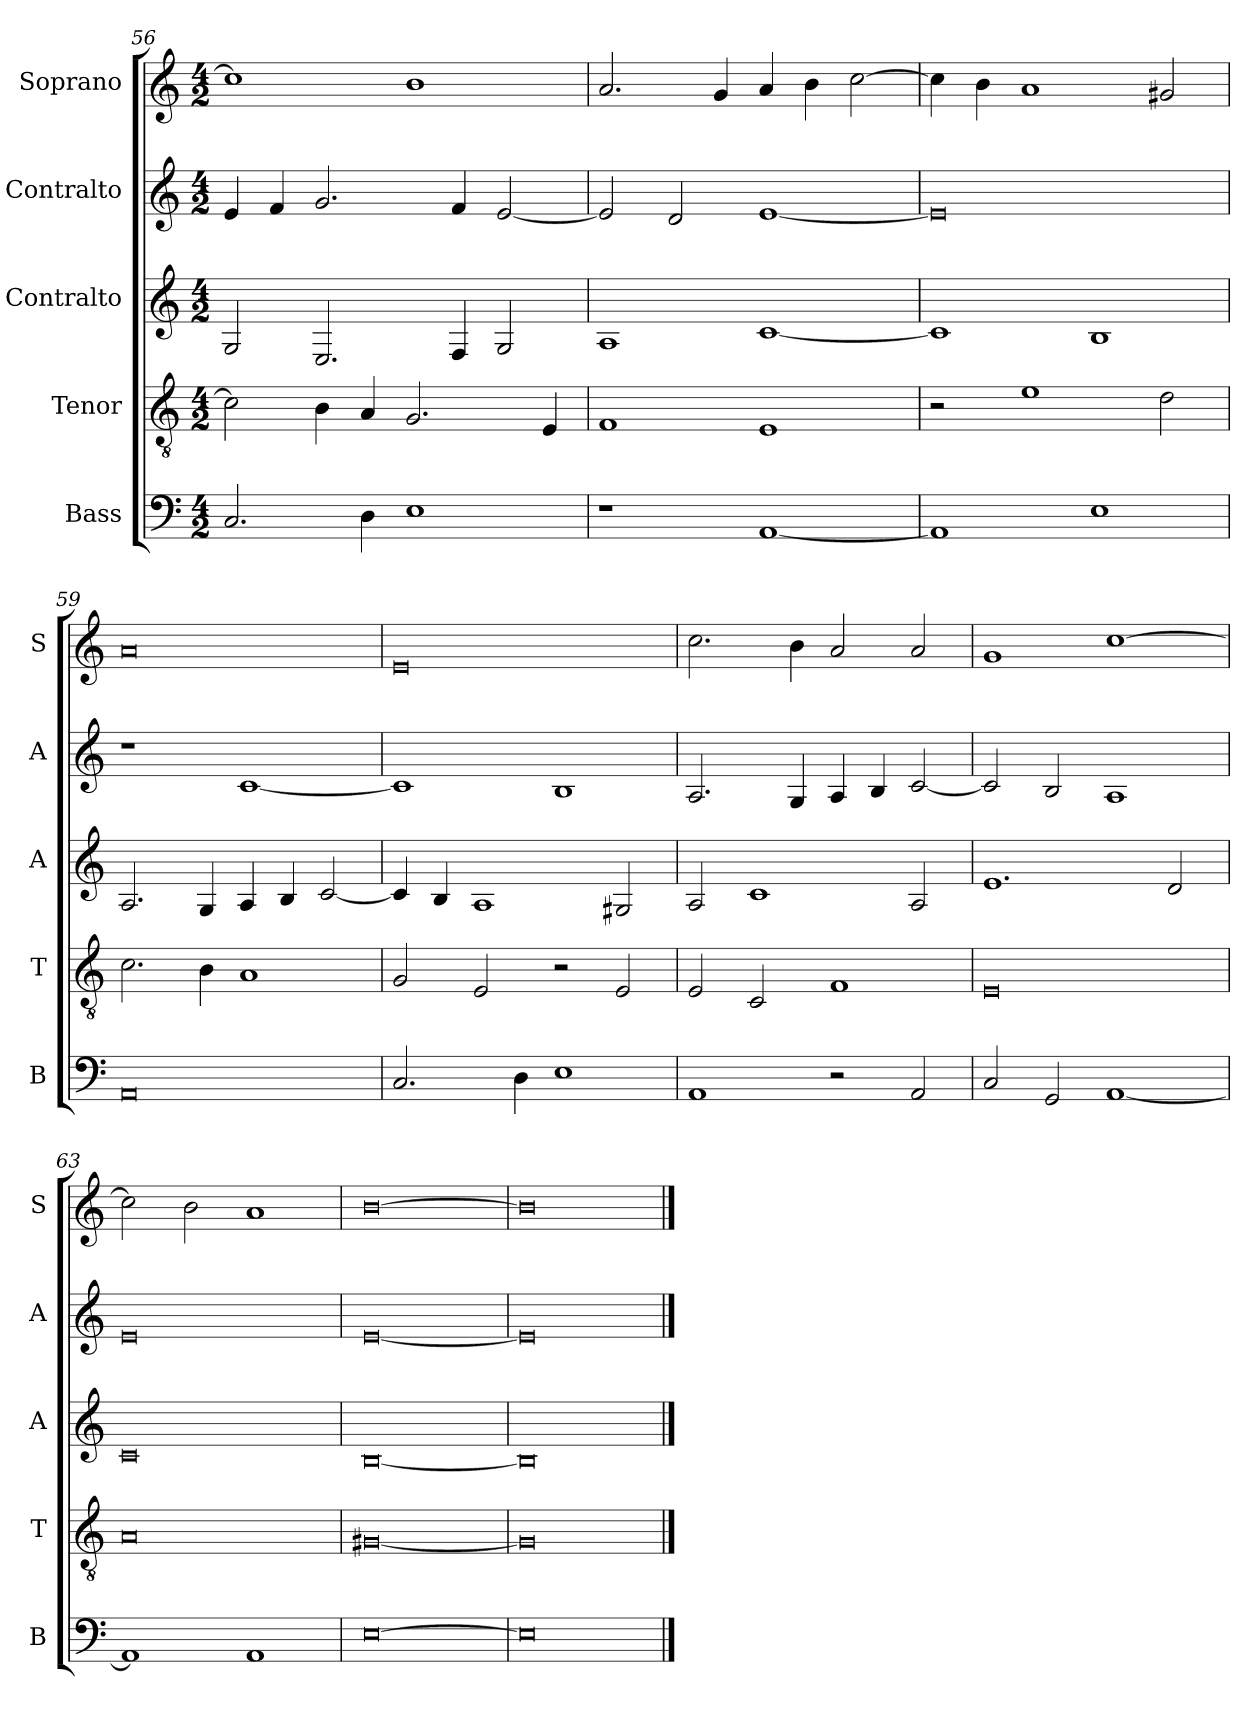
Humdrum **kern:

**kern	**kern	**kern	**kern	**kern
*part5	*part4	*part3	*part2	*part1
*staff5	*staff4	*staff3	*staff2	*staff1
*I"Bass	*I"Tenor	*I"Contralto	*I"Contralto	*I"Soprano
*I'B	*I'T	*I'A	*I'A	*I'S
*clefF4	*clefGv2	*clefG2	*clefG2	*clefG2
*k[]	*k[]	*k[]	*k[]	*k[]
*E:phr	*E:phr	*E:phr	*E:phr	*E:phr
*M4/2	*M4/2	*M4/2	*M4/2	*M4/2
=56	=56	=56	=56	=56
2.C	2c]	2G	4e	1cc]
.	.	.	4f	.
.	4B	2.E	2.g	.
4D	4A	.	.	.
1E	2.G	.	.	1b
.	.	4F	4f	.
.	.	2G	[2e	.
.	4E	.	.	.
=57	=57	=57	=57	=57
1r	1F	1A	2e]	2.a
.	.	.	2d	.
.	.	.	.	4g
[1AA	1E	[1c	[1e	4a
.	.	.	.	4b
.	.	.	.	[2cc
=58	=58	=58	=58	=58
1AA]	2r	1c]	0e]	4cc]
.	.	.	.	4b
.	1e	.	.	1a
1E	.	1B	.	.
.	2d	.	.	2g#X
=59	=59	=59	=59	=59
0AA	2.c	2.A	1r	0a
.	4B	4G	.	.
.	1A	4A	[1c	.
.	.	4B	.	.
.	.	[2c	.	.
=60	=60	=60	=60	=60
2.C	2G	4c]	1c]	0e
.	.	4B	.	.
.	2E	1A	.	.
4D	.	.	.	.
1E	2r	.	1B	.
.	2E	2G#X	.	.
=61	=61	=61	=61	=61
1AA	2E	2A	2.A	2.cc
.	2C	1c	.	.
.	.	.	4G	4b
2r	1F	.	4A	2a
.	.	.	4B	.
2AA	.	2A	[2c	2a
=62	=62	=62	=62	=62
2C	0E	1.e	2c]	1g
2GG	.	.	2B	.
[1AA	.	.	1A	[1cc
.	.	2d	.	.
=63	=63	=63	=63	=63
1AA]	0A	0c	0e	2cc]
.	.	.	.	2b
1AA	.	.	.	1a
=64	=64	=64	=64	=64
[0E	[0G#X	[0B	[0e	[0b
=65	=65	=65	=65	=65
0E]	0G#]	0B]	0e]	0b]
==	==	==	==	==
*-	*-	*-	*-	*-
